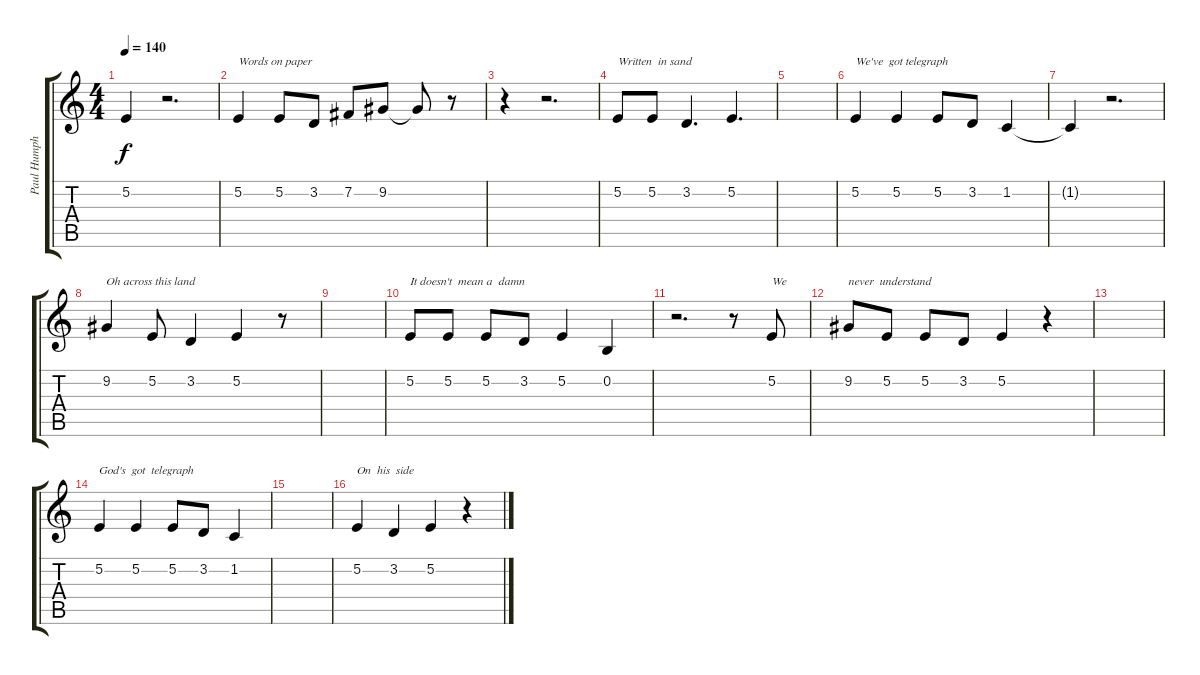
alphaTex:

\track ("Paul Humphreys - Backing voice" "Paul Humph") {instrument bassoon}
\staff {score tabs}
\tuning (E4 B3 G3 D3 A2 E2) {hide}
\ts (4 4)
\tempo 140
\clef g2
\ks c
5.2{t}.4{dy f} r.2{d} |
5.2.4{txt "Words on paper"} 5.2.8 3.2.8 7.2.8 9.2.8 9.2{t}.8 r.8 |
r.4 r.2{d} |
5.2.8{txt "Written  in sand"} 5.2.8 3.2.4{d} 5.2.4{d} |
|
5.2.4{txt "We've  got telegraph"} 5.2.4 5.2.8 3.2.8 1.2.4 |
1.2{t}.4 r.2{d} |
9.2.4{txt "Oh across this land"} 5.2.8 3.2.4 5.2.4 r.8 |
|
5.2.8{txt "It doesn't  mean a  damn"} 5.2.8 5.2.8 3.2.8 5.2.4 0.2.4 |
r.2{d} r.8 5.2.8{txt "We"} |
9.2.8{txt "never  understand"} 5.2.8 5.2.8 3.2.8 5.2.4 r.4 |
|
5.2.4{txt "God's  got  telegraph"} 5.2.4 5.2.8 3.2.8 1.2.4 |
|
5.2.4{txt "On  his  side"} 3.2.4 5.2.4 r.4
